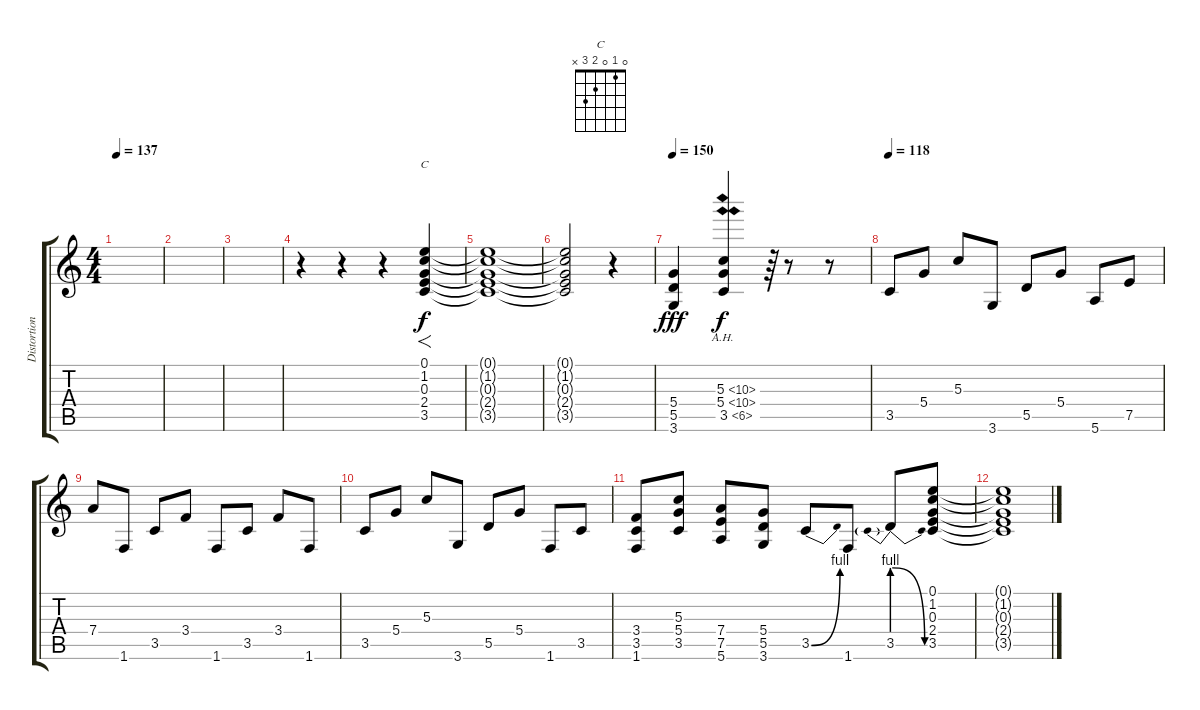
\track ("Distortion Guitar" "Distortion") {instrument distortionguitar}
\staff {score tabs}
\tuning (E4 B3 G3 D3 A2 E2) {hide}
\chord ("C" 0 1 0 2 3 x)
\ts (4 4)
\tempo 137
\clef g2
\ks c
|
|
|
r.4 r.4 r.4 (0.1 1.2 0.3 2.4 3.5).4{f ch "C"} |
(0.1{t} 1.2{t} 0.3{t} 2.4{t} 3.5{t}).1 |
(0.1{t} 1.2{t} 0.3{t} 2.4{t} 3.5{t}).2 r.4 |
\tempo 150
(5.4 5.5 3.6).4{dy fff volume 16} (5.3{ah 5} 5.4{ah 5} 3.5{ah 3}).4{dy f} r.64 r.8 r.8 |
\tempo 118
3.5.8{instrument electricguitarclean} 5.4.8 5.3.8 3.6.8 5.5.8 5.4.8 5.6.8 7.5.8 |
7.4.8 1.6.8 3.5.8 3.4.8 1.6.8 3.5.8 3.4.8 1.6.8 |
3.5.8{instrument electricguitarclean} 5.4.8 5.3.8 3.6.8 5.5.8 5.4.8 1.6.8 3.5.8 |
(3.4 3.5 1.6).8 (5.3 5.4 3.5).8 (7.4 7.5 5.6).8 (5.4 5.5 3.6).8 3.5{be (bend 0 0 60 4)}.8 1.6.8 3.5{be (prebendrelease 0 4 60 0)}.8 (0.1 1.2 0.3 2.4 3.5).8 |
(0.1{t} 1.2{t} 0.3{t} 2.4{t} 3.5{t}).1
